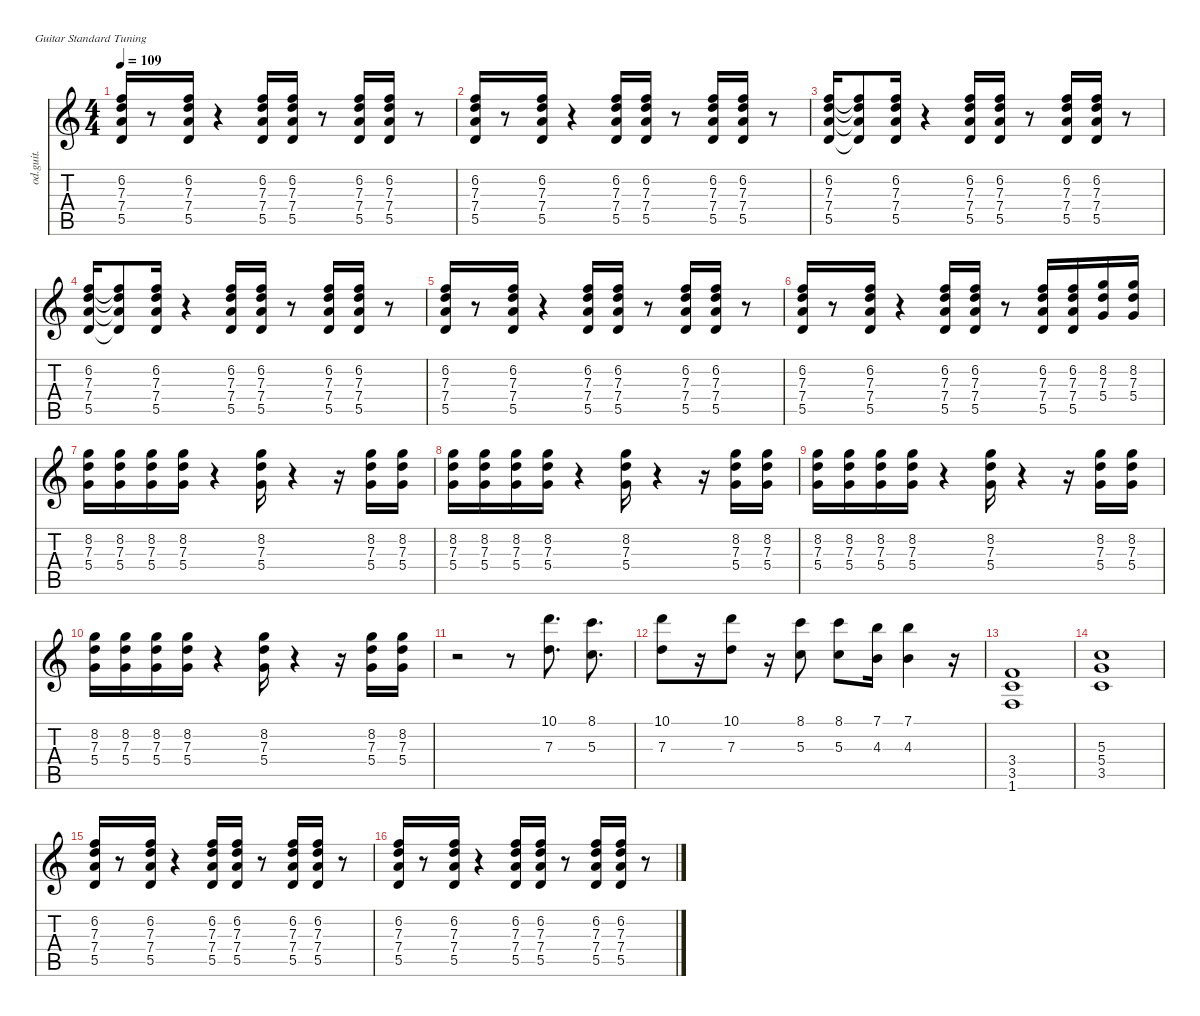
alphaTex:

\defaultSystemsLayout 4
\hideDynamics
\bracketExtendMode nobrackets
\otherSystemsTrackNameOrientation horizontal
\track ("Guit III" "od.guit.") {instrument overdrivenguitar}
\staff {score tabs}
\tuning (E4 B3 G3 D3 A2 E2)
\ts (4 4)
\tempo 109
\clef g2
\ks c
(6.2 7.3 7.4 5.5).16{dy f beam Up} r.8{beam Up} (6.2 7.3 7.4 5.5).16{beam Up} r.4{beam Up} (6.2 7.3 7.4 5.5).16{beam Up} (6.2 7.3 7.4 5.5).16{beam Up} r.8{beam Up} (6.2 7.3 7.4 5.5).16{beam Up} (6.2 7.3 7.4 5.5).16{beam Up} r.8{beam Up} |
(6.2 7.3 7.4 5.5).16{beam Up} r.8{beam Up} (6.2 7.3 7.4 5.5).16{beam Up} r.4{beam Up} (6.2 7.3 7.4 5.5).16{beam Up} (6.2 7.3 7.4 5.5).16{beam Up} r.8{beam Up} (6.2 7.3 7.4 5.5).16{beam Up} (6.2 7.3 7.4 5.5).16{beam Up} r.8{beam Up} |
(6.2 7.3 7.4 5.5).16{beam Up} (6.2{t} 7.3{t} 7.4{t} 5.5{t}).8{beam Up} (6.2 7.3 7.4 5.5).16{beam Up} r.4{beam Up} (6.2 7.3 7.4 5.5).16{beam Up} (6.2 7.3 7.4 5.5).16{beam Up} r.8{beam Up} (6.2 7.3 7.4 5.5).16{beam Up} (6.2 7.3 7.4 5.5).16{beam Up} r.8{beam Up} |
(6.2 7.3 7.4 5.5).16{beam Up} (6.2{t} 7.3{t} 7.4{t} 5.5{t}).8{beam Up} (6.2 7.3 7.4 5.5).16{beam Up} r.4{beam Up} (6.2 7.3 7.4 5.5).16{beam Up} (6.2 7.3 7.4 5.5).16{beam Up} r.8{beam Up} (6.2 7.3 7.4 5.5).16{beam Up} (6.2 7.3 7.4 5.5).16{beam Up} r.8{beam Up} |
(6.2 7.3 7.4 5.5).16{beam Up} r.8{beam Up} (6.2 7.3 7.4 5.5).16{beam Up} r.4{beam Up} (6.2 7.3 7.4 5.5).16{beam Up} (6.2 7.3 7.4 5.5).16{beam Up} r.8{beam Up} (6.2 7.3 7.4 5.5).16{beam Up} (6.2 7.3 7.4 5.5).16{beam Up} r.8{beam Up} |
(6.2 7.3 7.4 5.5).16{beam Up} r.8{beam Up} (6.2 7.3 7.4 5.5).16{beam Up} r.4{beam Up} (6.2 7.3 7.4 5.5).16{beam Up} (6.2 7.3 7.4 5.5).16{beam Up} r.8{beam Up} (6.2 7.3 7.4 5.5).16{beam Up} (6.2 7.3 7.4 5.5).16{beam Up} (8.2 7.3 5.4).16{beam Up} (8.2 7.3 5.4).16{beam Up} |
(8.2 7.3 5.4).16{beam Down} (8.2 7.3 5.4).16{beam Down} (8.2 7.3 5.4).16{beam Down} (8.2 7.3 5.4).16{beam Down} r.4{beam Down} (8.2 7.3 5.4).16{beam Down} r.4{beam Down} r.16{beam Down} (8.2 7.3 5.4).16{beam Down} (8.2 7.3 5.4).16{beam Down} |
(8.2 7.3 5.4).16{beam Down} (8.2 7.3 5.4).16{beam Down} (8.2 7.3 5.4).16{beam Down} (8.2 7.3 5.4).16{beam Down} r.4{beam Down} (8.2 7.3 5.4).16{beam Down} r.4{beam Down} r.16{beam Down} (8.2 7.3 5.4).16{beam Down} (8.2 7.3 5.4).16{beam Down} |
(8.2 7.3 5.4).16{beam Down} (8.2 7.3 5.4).16{beam Down} (8.2 7.3 5.4).16{beam Down} (8.2 7.3 5.4).16{beam Down} r.4{beam Down} (8.2 7.3 5.4).16{beam Down} r.4{beam Down} r.16{beam Down} (8.2 7.3 5.4).16{beam Down} (8.2 7.3 5.4).16{beam Down} |
(8.2 7.3 5.4).16{beam Down} (8.2 7.3 5.4).16{beam Down} (8.2 7.3 5.4).16{beam Down} (8.2 7.3 5.4).16{beam Down} r.4{beam Down} (8.2 7.3 5.4).16{beam Down} r.4{beam Down} r.16{beam Down} (8.2 7.3 5.4).16{beam Down} (8.2 7.3 5.4).16{beam Down} |
r.2{beam Down} r.8{beam Down} (10.1 7.3).8{d beam Down} (8.1 5.3).8{d beam Down} |
(10.1 7.3).8{beam Down} r.16{beam Down} (10.1 7.3).8{beam Down} r.16{beam Down} (8.1 5.3).8{beam Down} (8.1 5.3).8{beam Down} (7.1 4.3).16{beam Down} (7.1 4.3).4{beam Down} r.16{beam Down} |
(3.4 3.5 1.6).1{beam Up} |
(5.3 5.4 3.5).1{beam Up} |
(6.2 7.3 7.4 5.5).16{beam Up} r.8{beam Up} (6.2 7.3 7.4 5.5).16{beam Up} r.4{beam Up} (6.2 7.3 7.4 5.5).16{beam Up} (6.2 7.3 7.4 5.5).16{beam Up} r.8{beam Up} (6.2 7.3 7.4 5.5).16{beam Up} (6.2 7.3 7.4 5.5).16{beam Up} r.8{beam Up} |
(6.2 7.3 7.4 5.5).16{beam Up} r.8{beam Up} (6.2 7.3 7.4 5.5).16{beam Up} r.4{beam Up} (6.2 7.3 7.4 5.5).16{beam Up} (6.2 7.3 7.4 5.5).16{beam Up} r.8{beam Up} (6.2 7.3 7.4 5.5).16{beam Up} (6.2 7.3 7.4 5.5).16{beam Up} r.8{beam Up}
